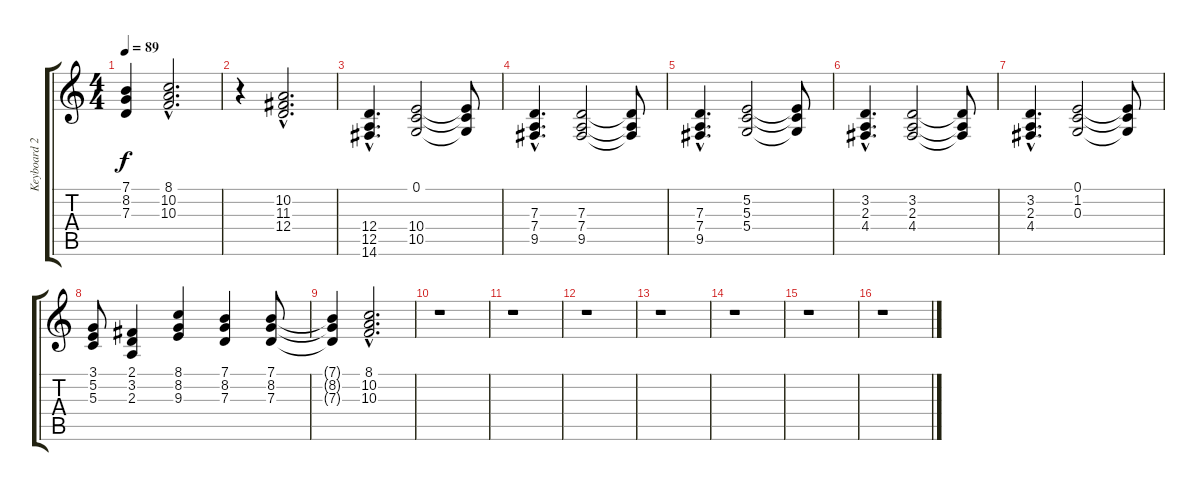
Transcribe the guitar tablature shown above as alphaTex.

\track ("Keyboard 2" "Keyboard 2") {instrument electricgrandpiano}
\staff {score tabs}
\tuning (E4 B3 G3 D3 A2 E2) {hide}
\ts (4 4)
\tempo 89
\clef g2
\ks c
(7.1{t} 8.2{t} 7.3{t}).4{dy f} (8.1{hac} 10.2{hac} 10.3{hac}).2{d} |
r.4 (10.2{hac} 11.3{hac} 12.4{hac}).2{d} |
(12.4{hac} 12.5{hac} 14.6{hac}).4{d} (0.1 10.4 10.5).2 (0.1{t} 10.4{t} 10.5{t}).8 |
(7.3{hac} 7.4{hac} 9.5{hac}).4{d} (7.3 7.4 9.5).2 (7.3{t} 7.4{t} 9.5{t}).8 |
(7.3{hac} 7.4{hac} 9.5{hac}).4{d} (5.2 5.3 5.4).2 (5.2{t} 5.3{t} 5.4{t}).8 |
(3.2{hac} 2.3{hac} 4.4{hac}).4{d} (3.2 2.3 4.4).2 (3.2{t} 2.3{t} 4.4{t}).8 |
(3.2{hac} 2.3{hac} 4.4{hac}).4{d} (0.1 1.2 0.3).2 (0.1{t} 1.2{t} 0.3{t}).8 |
(3.1 5.2 5.3).8 (2.1 3.2 2.3).4 (8.1 8.2 9.3).4 (7.1 8.2 7.3).4 (7.1 8.2 7.3).8 |
(7.1{t} 8.2{t} 7.3{t}).4 (8.1{hac} 10.2{hac} 10.3{hac}).2{d} |
r.1 |
r.1 |
r.1 |
r.1 |
r.1 |
r.1 |
r.1
